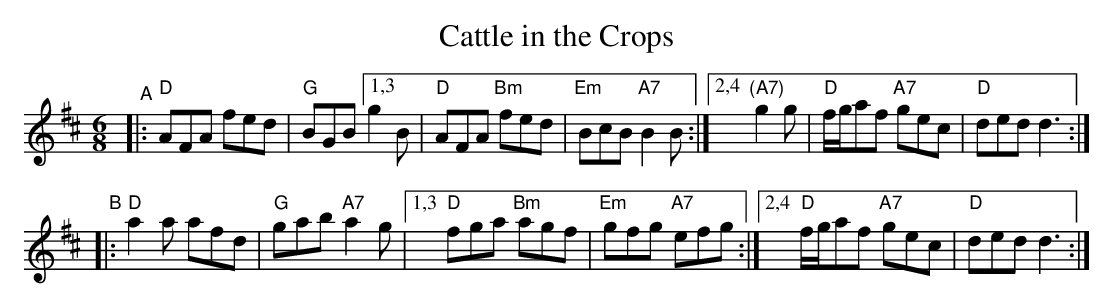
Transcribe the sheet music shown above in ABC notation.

X:1
T: Cattle in the Crops
L: 1/8
M: 6/8
K: D
"^A"\
|: "D"AFA fed | "G"BGB [1,3 g2B | "D"AFA "Bm"fed | "Em"BcB "A7"B2B \
                     :|[2,4 "(A7)"g2g | "D"f/g/af "A7"gec | "D"ded d3 :|
"^B"\
|: "D"a2a afd | "G"gab "A7"a2g |[1,3 "D"fga "Bm"agf | "Em"gfg "A7"efg \
                              :|[2,4 "D"f/g/af "A7"gec | "D"ded d3 :|
